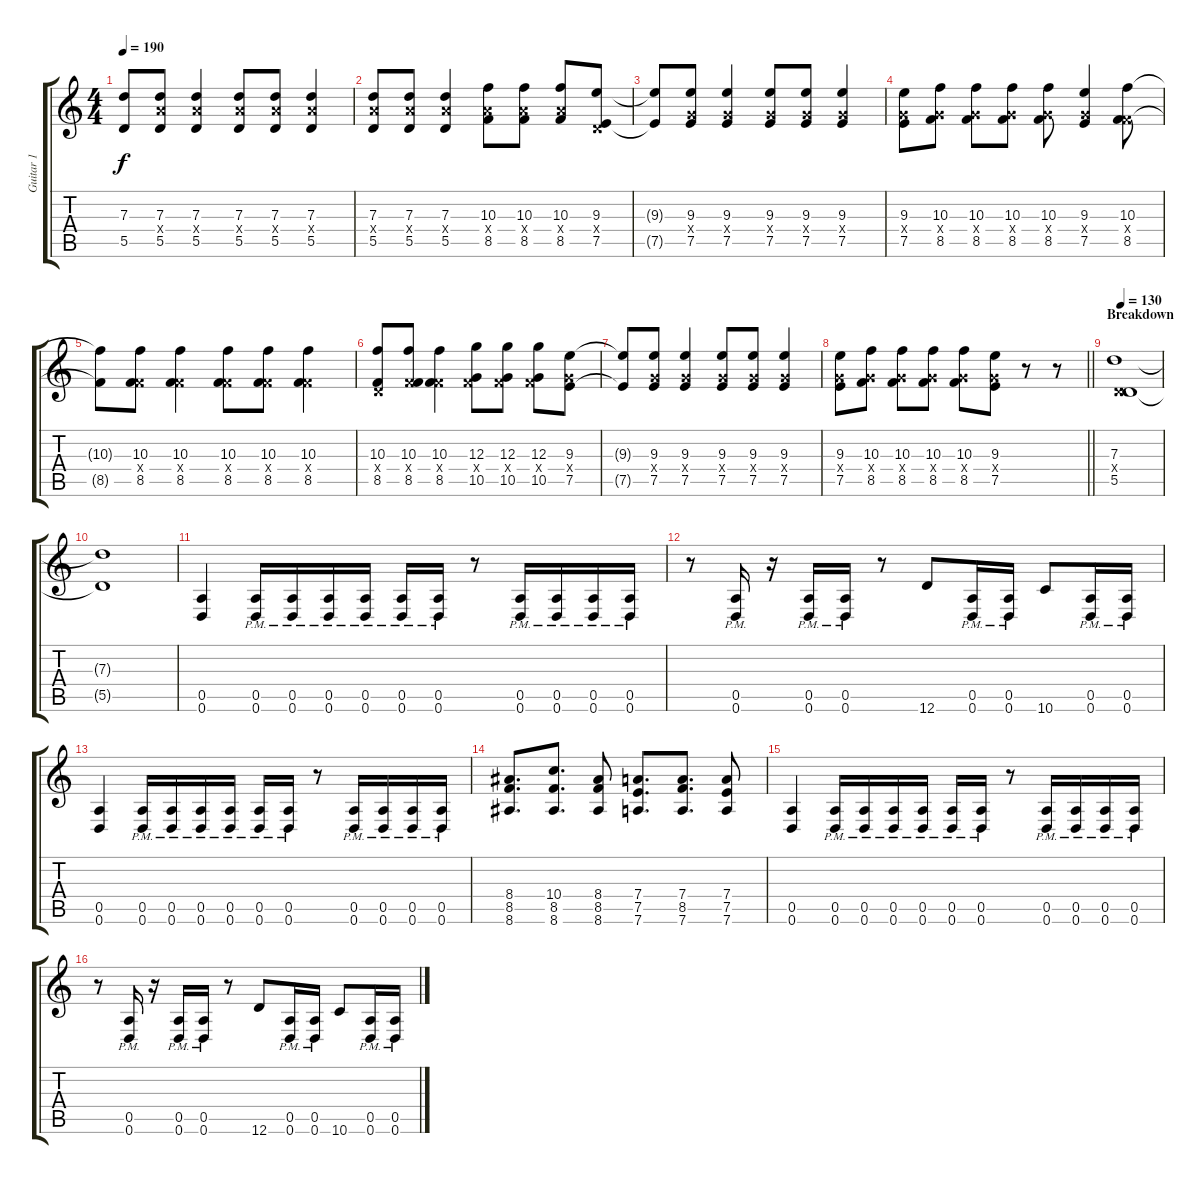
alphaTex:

\track ("Guitar 1" "Guitar 1") {instrument distortionguitar}
\staff {score tabs}
\tuning (E4 B3 G3 D3 A2 D2) {hide}
\ts (4 4)
\section ("" "")
\tempo 190
\clef g2
\ks c
(7.3{t} 5.5{t}).8{dy f} (7.3 7.4{x} 5.5).8 (7.3 7.4{x} 5.5).4 (7.3 7.4{x} 5.5).8 (7.3 7.4{x} 5.5).8 (7.3 7.4{x} 5.5).4 |
(7.3 7.4{x} 5.5).8 (7.3 7.4{x} 5.5).8 (7.3 7.4{x} 5.5).4 (10.3 7.4{x} 8.5).8 (10.3 7.4{x} 8.5).8 (10.3 7.4{x} 8.5).8 (9.3 0.4{x} 7.5).8 |
(9.3{t} 7.5{t}).8 (9.3 5.4{x} 7.5).8 (9.3 5.4{x} 7.5).4 (9.3 5.4{x} 7.5).8 (9.3 5.4{x} 7.5).8 (9.3 5.4{x} 7.5).4 |
(9.3 5.4{x} 7.5).8 (10.3 5.4{x} 8.5).8 (10.3 5.4{x} 8.5).8 (10.3 5.4{x} 8.5).8 (10.3 5.4{x} 8.5).8 (9.3 5.4{x} 7.5).4 (10.3 3.4{x} 8.5).8 |
(10.3{t} 8.5{t}).8 (10.3 3.4{x} 8.5).8 (10.3 3.4{x} 8.5).4 (10.3 3.4{x} 8.5).8 (10.3 3.4{x} 8.5).8 (10.3 3.4{x} 8.5).4 |
(10.3 0.4{x} 8.5).8 (10.3 3.4{x} 8.5).8 (10.3 3.4{x} 8.5).4 (12.3 3.4{x} 10.5).8 (12.3 3.4{x} 10.5).8 (12.3 3.4{x} 10.5).8 (9.3 5.4{x} 7.5).8 |
(9.3{t} 7.5{t}).8 (9.3 5.4{x} 7.5).8 (9.3 5.4{x} 7.5).4 (9.3 5.4{x} 7.5).8 (9.3 5.4{x} 7.5).8 (9.3 5.4{x} 7.5).4 |
\barLineRight lightlight
(9.3 5.4{x} 7.5).8 (10.3 5.4{x} 8.5).8 (10.3 5.4{x} 8.5).8 (10.3 5.4{x} 8.5).8 (10.3 5.4{x} 8.5).8 (9.3 5.4{x} 7.5).8 r.8 r.8 |
\section ("" "Breakdown")
\tempo 130
(7.3 0.4{x} 5.5).1 |
(7.3{t} 5.5{t}).1 |
(0.5 0.6).4 (0.5{pm} 0.6{pm}).16 (0.5{pm} 0.6{pm}).16 (0.5{pm} 0.6{pm}).16 (0.5{pm} 0.6{pm}).16 (0.5{pm} 0.6{pm}).16 (0.5{pm} 0.6{pm}).16 r.8 (0.5{pm} 0.6{pm}).16 (0.5{pm} 0.6{pm}).16 (0.5{pm} 0.6{pm}).16 (0.5{pm} 0.6{pm}).16 |
r.8 (0.5{pm} 0.6{pm}).16 r.16 (0.5{pm} 0.6{pm}).16 (0.5{pm} 0.6{pm}).16 r.8 12.6.8 (0.5{pm} 0.6{pm}).16 (0.5{pm} 0.6{pm}).16 10.6.8 (0.5{pm} 0.6{pm}).16 (0.5{pm} 0.6{pm}).16 |
(0.5 0.6).4 (0.5{pm} 0.6{pm}).16 (0.5{pm} 0.6{pm}).16 (0.5{pm} 0.6{pm}).16 (0.5{pm} 0.6{pm}).16 (0.5{pm} 0.6{pm}).16 (0.5{pm} 0.6{pm}).16 r.8 (0.5{pm} 0.6{pm}).16 (0.5{pm} 0.6{pm}).16 (0.5{pm} 0.6{pm}).16 (0.5{pm} 0.6{pm}).16 |
(8.4 8.5 8.6).8{d} (10.4 8.5 8.6).8{d} (8.4 8.5 8.6).8 (7.4 7.5 7.6).8{d} (7.4 8.5 7.6).8{d} (7.4 7.5 7.6).8 |
(0.5 0.6).4 (0.5{pm} 0.6{pm}).16 (0.5{pm} 0.6{pm}).16 (0.5{pm} 0.6{pm}).16 (0.5{pm} 0.6{pm}).16 (0.5{pm} 0.6{pm}).16 (0.5{pm} 0.6{pm}).16 r.8 (0.5{pm} 0.6{pm}).16 (0.5{pm} 0.6{pm}).16 (0.5{pm} 0.6{pm}).16 (0.5{pm} 0.6{pm}).16 |
r.8 (0.5{pm} 0.6{pm}).16 r.16 (0.5{pm} 0.6{pm}).16 (0.5{pm} 0.6{pm}).16 r.8 12.6.8 (0.5{pm} 0.6{pm}).16 (0.5{pm} 0.6{pm}).16 10.6.8 (0.5{pm} 0.6{pm}).16 (0.5{pm} 0.6{pm}).16
